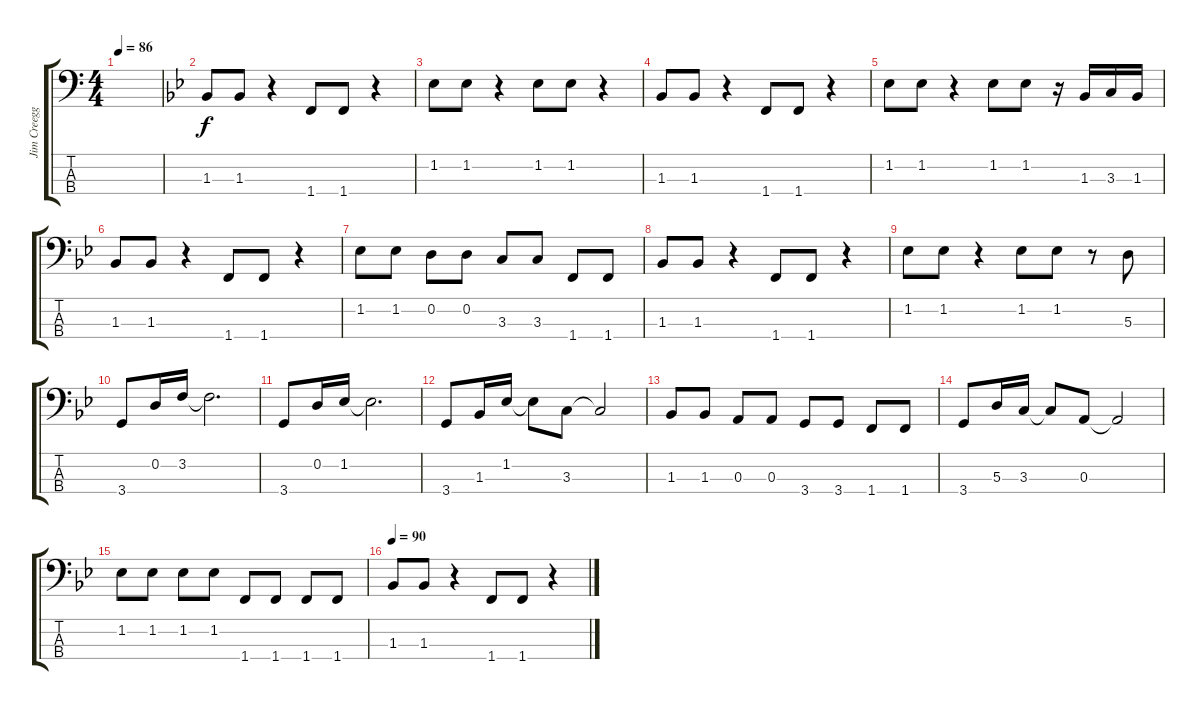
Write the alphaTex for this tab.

\track ("Jim Creeggan" "Jim Creegg") {instrument electricbassfinger}
\staff {score tabs}
\tuning (G2 D2 A1 E1) {hide}
\ts (4 4)
\tempo 86
\clef f4
\ks c
|
\ks bb
1.3.8 1.3.8 r.4 1.4.8 1.4.8 r.4 |
1.2.8 1.2.8 r.4 1.2.8 1.2.8 r.4 |
1.3.8 1.3.8 r.4 1.4.8 1.4.8 r.4 |
1.2.8 1.2.8 r.4 1.2.8 1.2.8 r.16 1.3.16 3.3.16 1.3.16 |
1.3.8 1.3.8 r.4 1.4.8 1.4.8 r.4 |
1.2.8 1.2.8 0.2.8 0.2.8 3.3.8 3.3.8 1.4.8 1.4.8 |
1.3.8 1.3.8 r.4 1.4.8 1.4.8 r.4 |
1.2.8 1.2.8 r.4 1.2.8 1.2.8 r.8 5.3.8 |
3.4.8 0.2.16 3.2.16 3.2{t}.2{d} |
3.4.8 0.2.16 1.2.16 1.2{t}.2{d} |
3.4.8 1.3.16 1.2.16 1.2{t}.8 3.3.8 3.3{t}.2 |
1.3.8 1.3.8 0.3.8 0.3.8 3.4.8 3.4.8 1.4.8 1.4.8 |
3.4.8 5.3.16 3.3.16 3.3{t}.8 0.3.8 0.3{t}.2 |
1.2.8 1.2.8 1.2.8 1.2.8 1.4.8 1.4.8 1.4.8 1.4.8 |
\tempo 90
1.3.8 1.3.8 r.4 1.4.8 1.4.8 r.4
